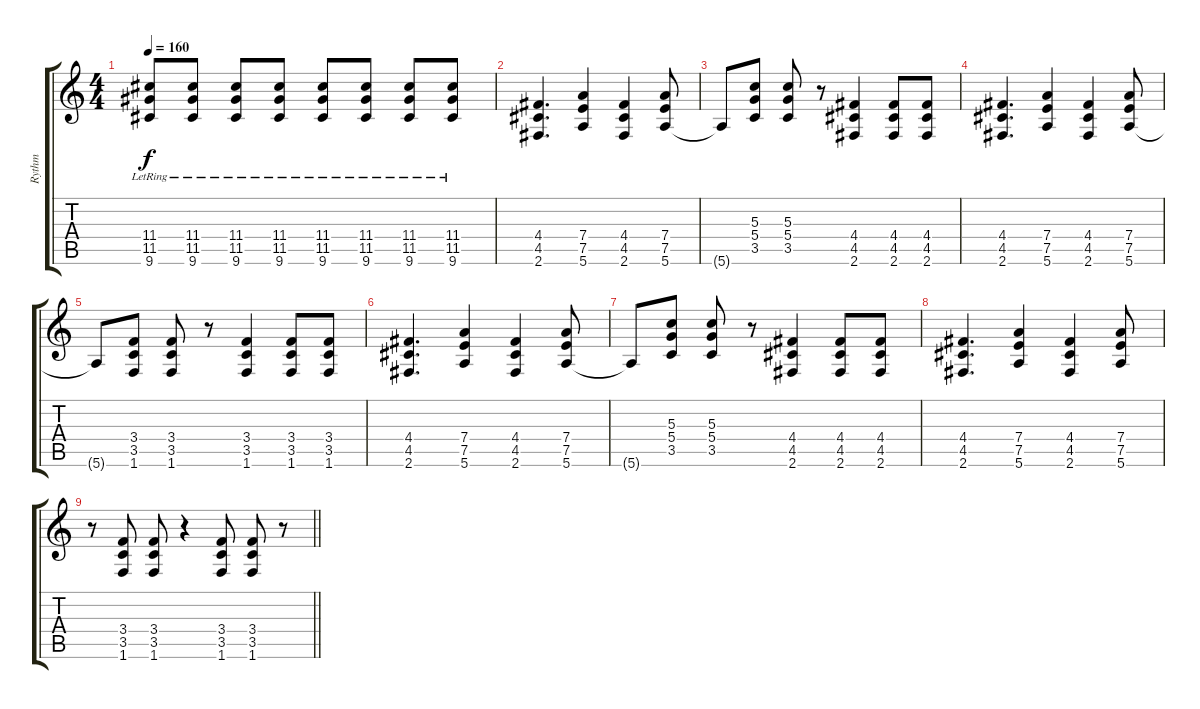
\track ("Rythm" "Rythm") {instrument overdrivenguitar}
\staff {score tabs}
\tuning (E4 B3 G3 D3 A2 E2) {hide}
\ts (4 4)
\tempo 160
\clef g2
\ks c
(11.4{lr} 11.5{lr} 9.6{lr}).8{dy f} (11.4{lr} 11.5{lr} 9.6{lr}).8 (11.4{lr} 11.5{lr} 9.6{lr}).8 (11.4{lr} 11.5{lr} 9.6{lr}).8 (11.4{lr} 11.5{lr} 9.6{lr}).8 (11.4{lr} 11.5{lr} 9.6{lr}).8 (11.4{lr} 11.5{lr} 9.6{lr}).8 (11.4{lr} 11.5{lr} 9.6{lr}).8 |
(4.4 4.5 2.6).4{d} (7.4 7.5 5.6).4 (4.4 4.5 2.6).4 (7.4 7.5 5.6).8 |
5.6{t}.8 (5.3 5.4 3.5).8 (5.3 5.4 3.5).8 r.8 (4.4 4.5 2.6).4 (4.4 4.5 2.6).8 (4.4 4.5 2.6).8 |
(4.4 4.5 2.6).4{d} (7.4 7.5 5.6).4 (4.4 4.5 2.6).4 (7.4 7.5 5.6).8 |
5.6{t}.8 (3.4 3.5 1.6).8 (3.4 3.5 1.6).8 r.8 (3.4 3.5 1.6).4 (3.4 3.5 1.6).8 (3.4 3.5 1.6).8 |
(4.4 4.5 2.6).4{d} (7.4 7.5 5.6).4 (4.4 4.5 2.6).4 (7.4 7.5 5.6).8 |
5.6{t}.8 (5.3 5.4 3.5).8 (5.3 5.4 3.5).8 r.8 (4.4 4.5 2.6).4 (4.4 4.5 2.6).8 (4.4 4.5 2.6).8 |
(4.4 4.5 2.6).4{d} (7.4 7.5 5.6).4 (4.4 4.5 2.6).4 (7.4 7.5 5.6).8 |
\barLineRight lightlight
r.8 (3.4 3.5 1.6).8 (3.4 3.5 1.6).8 r.4 (3.4 3.5 1.6).8 (3.4 3.5 1.6).8 r.8
